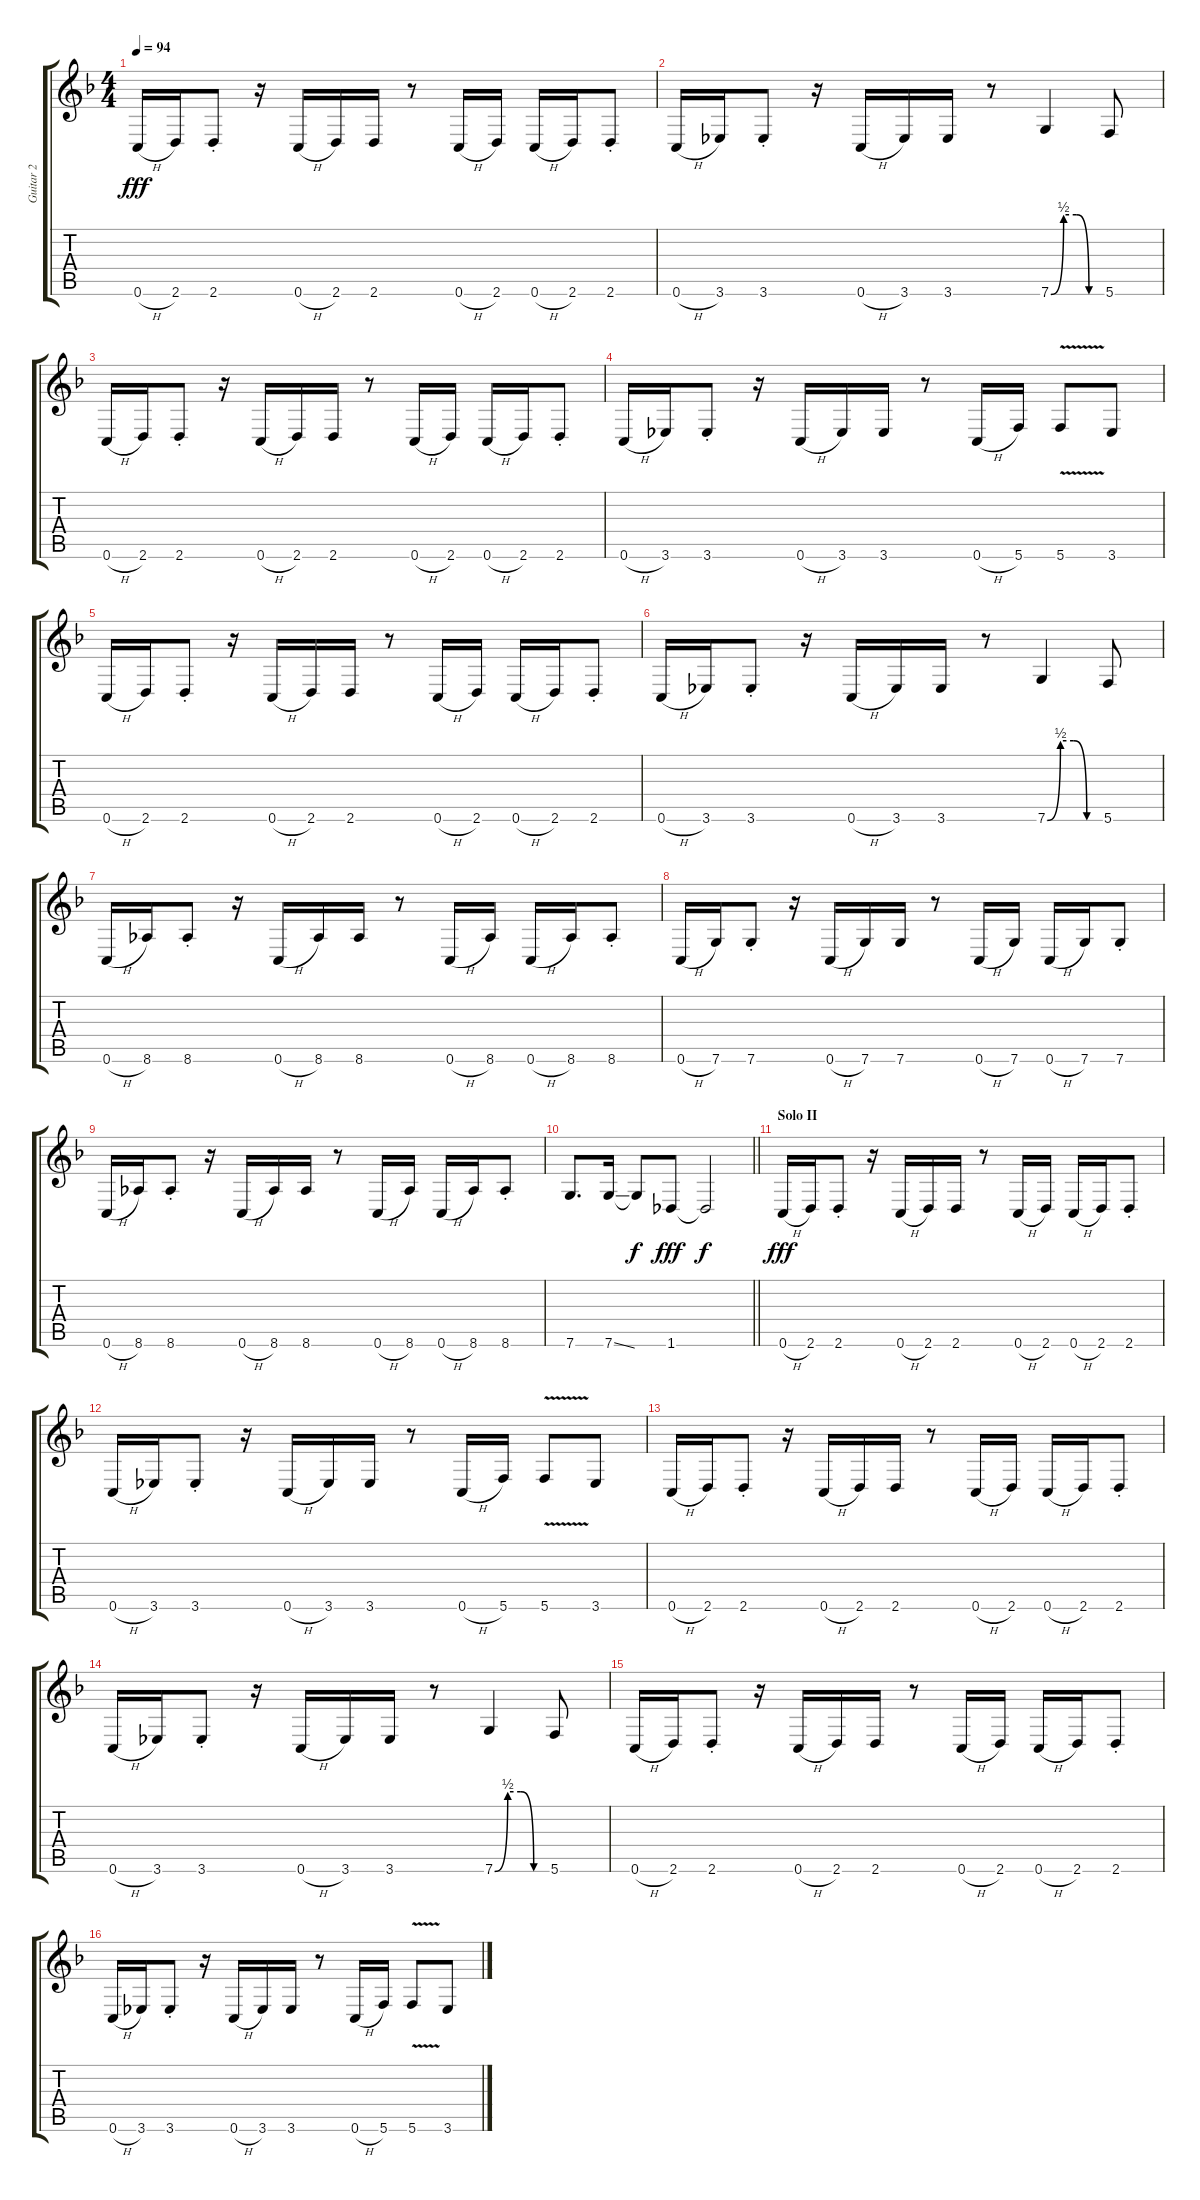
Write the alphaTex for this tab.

\track ("Guitar 2" "Guitar 2") {instrument distortionguitar}
\staff {score tabs}
\tuning (D4 A3 F3 C3 G2 C2) {hide}
\ts (4 4)
\tempo 94
\clef g2
\ks f
0.6{h}.16{dy fff} 2.6.16 2.6{st}.8 r.16 0.6{h}.16 2.6.16 2.6.16 r.8 0.6{h}.16 2.6.16 0.6{h}.16 2.6.16 2.6{st}.8 |
0.6{h}.16 3.6.16 3.6{st}.8 r.16 0.6{h}.16 3.6.16 3.6.16 r.8 7.6{be (custom 0 0 15 2 30 2 45 0 60 0)}.4 5.6.8 |
0.6{h}.16 2.6.16 2.6{st}.8 r.16 0.6{h}.16 2.6.16 2.6.16 r.8 0.6{h}.16 2.6.16 0.6{h}.16 2.6.16 2.6{st}.8 |
0.6{h}.16 3.6.16 3.6{st}.8 r.16 0.6{h}.16 3.6.16 3.6.16 r.8 0.6{h}.16 5.6.16 5.6{v}.8 3.6.8 |
0.6{h}.16 2.6.16 2.6{st}.8 r.16 0.6{h}.16 2.6.16 2.6.16 r.8 0.6{h}.16 2.6.16 0.6{h}.16 2.6.16 2.6{st}.8 |
0.6{h}.16 3.6.16 3.6{st}.8 r.16 0.6{h}.16 3.6.16 3.6.16 r.8 7.6{be (custom 0 0 15 2 30 2 45 0 60 0)}.4 5.6.8 |
0.6{h}.16 8.6.16 8.6{st}.8 r.16 0.6{h}.16 8.6.16 8.6.16 r.8 0.6{h}.16 8.6.16 0.6{h}.16 8.6.16 8.6{st}.8 |
0.6{h}.16 7.6.16 7.6{st}.8 r.16 0.6{h}.16 7.6.16 7.6.16 r.8 0.6{h}.16 7.6.16 0.6{h}.16 7.6.16 7.6{st}.8 |
0.6{h}.16 8.6.16 8.6{st}.8 r.16 0.6{h}.16 8.6.16 8.6.16 r.8 0.6{h}.16 8.6.16 0.6{h}.16 8.6.16 8.6{st}.8 |
\barLineRight lightlight
7.6.8{d} 7.6{ss}.16 7.6{t}.8{dy f} 1.6.8{dy fff} 1.6{t}.2{dy f} |
\section ("" "Solo II")
0.6{h}.16{dy fff} 2.6.16 2.6{st}.8 r.16 0.6{h}.16 2.6.16 2.6.16 r.8 0.6{h}.16 2.6.16 0.6{h}.16 2.6.16 2.6{st}.8 |
0.6{h}.16 3.6.16 3.6{st}.8 r.16 0.6{h}.16 3.6.16 3.6.16 r.8 0.6{h}.16 5.6.16 5.6{v}.8 3.6.8 |
0.6{h}.16 2.6.16 2.6{st}.8 r.16 0.6{h}.16 2.6.16 2.6.16 r.8 0.6{h}.16 2.6.16 0.6{h}.16 2.6.16 2.6{st}.8 |
0.6{h}.16 3.6.16 3.6{st}.8 r.16 0.6{h}.16 3.6.16 3.6.16 r.8 7.6{be (custom 0 0 15 2 30 2 45 0 60 0)}.4 5.6.8 |
0.6{h}.16 2.6.16 2.6{st}.8 r.16 0.6{h}.16 2.6.16 2.6.16 r.8 0.6{h}.16 2.6.16 0.6{h}.16 2.6.16 2.6{st}.8 |
0.6{h}.16 3.6.16 3.6{st}.8 r.16 0.6{h}.16 3.6.16 3.6.16 r.8 0.6{h}.16 5.6.16 5.6{v}.8 3.6.8
